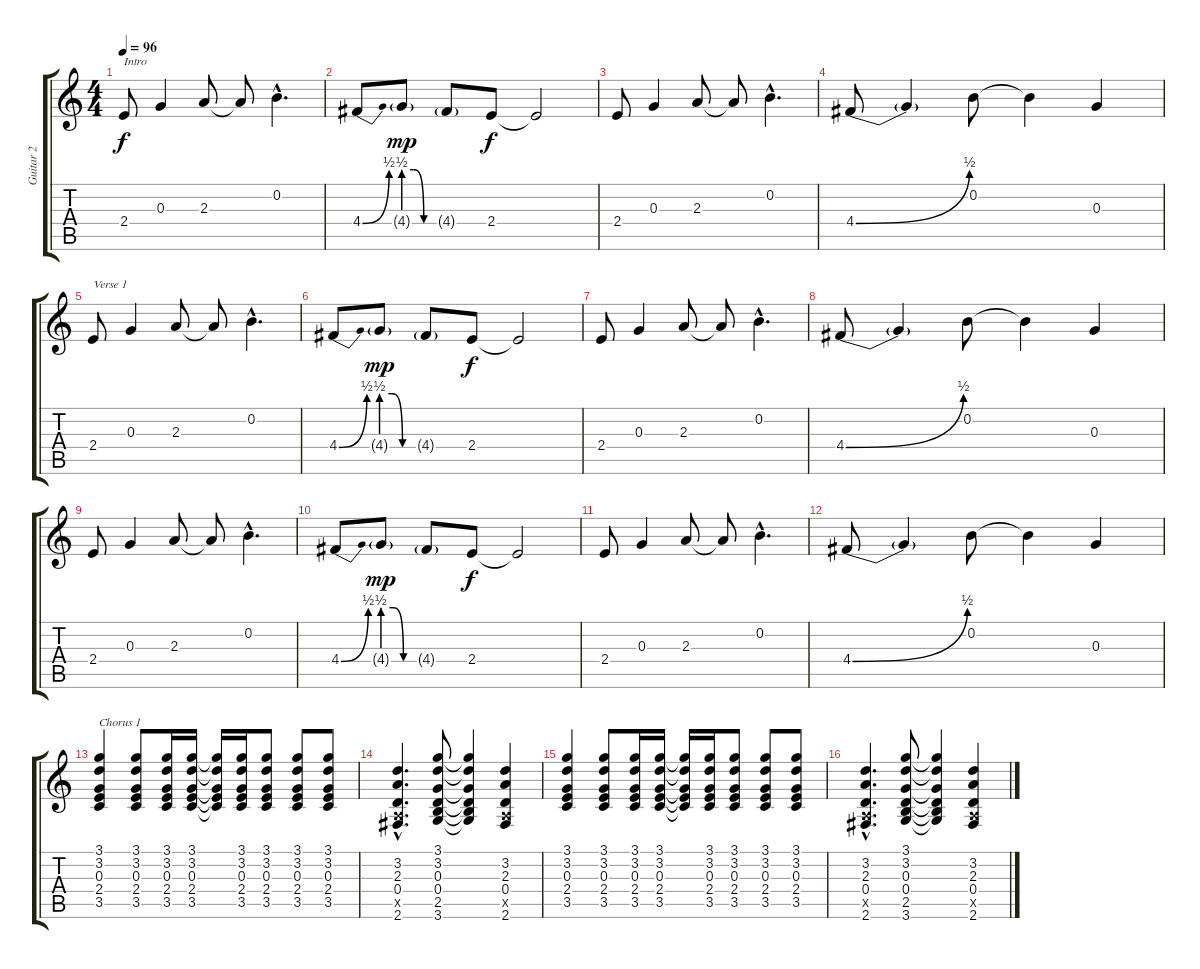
\track ("Guitar 2" "Guitar 2") {instrument electricguitarclean}
\staff {score tabs}
\tuning (E4 B3 G3 D3 A2 E2) {hide}
\ts (4 4)
\tempo 96
\clef g2
\ks c
2.4.8{txt "Intro" dy f instrument electricguitarclean} 0.3.4 2.3.8 2.3{t}.8 0.2{hac}.4{d} |
4.4{be (bend 0 0 60 2)}.8 4.4{be (custom 0 2 20 2 40 0 60 0) g}.8{dy mp} 4.4{g}.8 2.4.8{dy f} 2.4{t}.2 |
2.4.8 0.3.4 2.3.8 2.3{t}.8 0.2{hac}.4{d} |
4.4{be (bend 0 0 60 2)}.8 4.4{t}.4 0.2.8 0.2{t}.4 0.3.4 |
2.4.8{txt "Verse 1"} 0.3.4 2.3.8 2.3{t}.8 0.2{hac}.4{d} |
4.4{be (bend 0 0 60 2)}.8 4.4{be (custom 0 2 20 2 40 0 60 0) g}.8{dy mp} 4.4{g}.8 2.4.8{dy f} 2.4{t}.2 |
2.4.8 0.3.4 2.3.8 2.3{t}.8 0.2{hac}.4{d} |
4.4{be (bend 0 0 60 2)}.8 4.4{t}.4 0.2.8 0.2{t}.4 0.3.4 |
2.4.8 0.3.4 2.3.8 2.3{t}.8 0.2{hac}.4{d} |
4.4{be (bend 0 0 60 2)}.8 4.4{be (custom 0 2 20 2 40 0 60 0) g}.8{dy mp} 4.4{g}.8 2.4.8{dy f} 2.4{t}.2 |
2.4.8 0.3.4 2.3.8 2.3{t}.8 0.2{hac}.4{d} |
4.4{be (bend 0 0 60 2)}.8 4.4{t}.4 0.2.8 0.2{t}.4 0.3.4 |
(3.1 3.2 0.3 2.4 3.5).4{txt "Chorus 1"} (3.1 3.2 0.3 2.4 3.5).8 (3.1 3.2 0.3 2.4 3.5).16 (3.1 3.2 0.3 2.4 3.5).16 (3.1{t} 3.2{t} 0.3{t} 2.4{t} 3.5{t}).16 (3.1 3.2 0.3 2.4 3.5).16 (3.1 3.2 0.3 2.4 3.5).8 (3.1 3.2 0.3 2.4 3.5).8 (3.1 3.2 0.3 2.4 3.5).8 |
(3.2{hac} 2.3{hac} 0.4{hac} 0.5{hac x} 2.6{hac}).4{d} (3.1 3.2 0.3 0.4 2.5 3.6).8 (3.1{t} 3.2{t} 0.3{t} 0.4{t} 2.5{t} 3.6{t}).4 (3.2 2.3 0.4 0.5{x} 2.6).4 |
(3.1 3.2 0.3 2.4 3.5).4 (3.1 3.2 0.3 2.4 3.5).8 (3.1 3.2 0.3 2.4 3.5).16 (3.1 3.2 0.3 2.4 3.5).16 (3.1{t} 3.2{t} 0.3{t} 2.4{t} 3.5{t}).16 (3.1 3.2 0.3 2.4 3.5).16 (3.1 3.2 0.3 2.4 3.5).8 (3.1 3.2 0.3 2.4 3.5).8 (3.1 3.2 0.3 2.4 3.5).8 |
(3.2{hac} 2.3{hac} 0.4{hac} 0.5{hac x} 2.6{hac}).4{d} (3.1 3.2 0.3 0.4 2.5 3.6).8 (3.1{t} 3.2{t} 0.3{t} 0.4{t} 2.5{t} 3.6{t}).4 (3.2 2.3 0.4 0.5{x} 2.6).4
